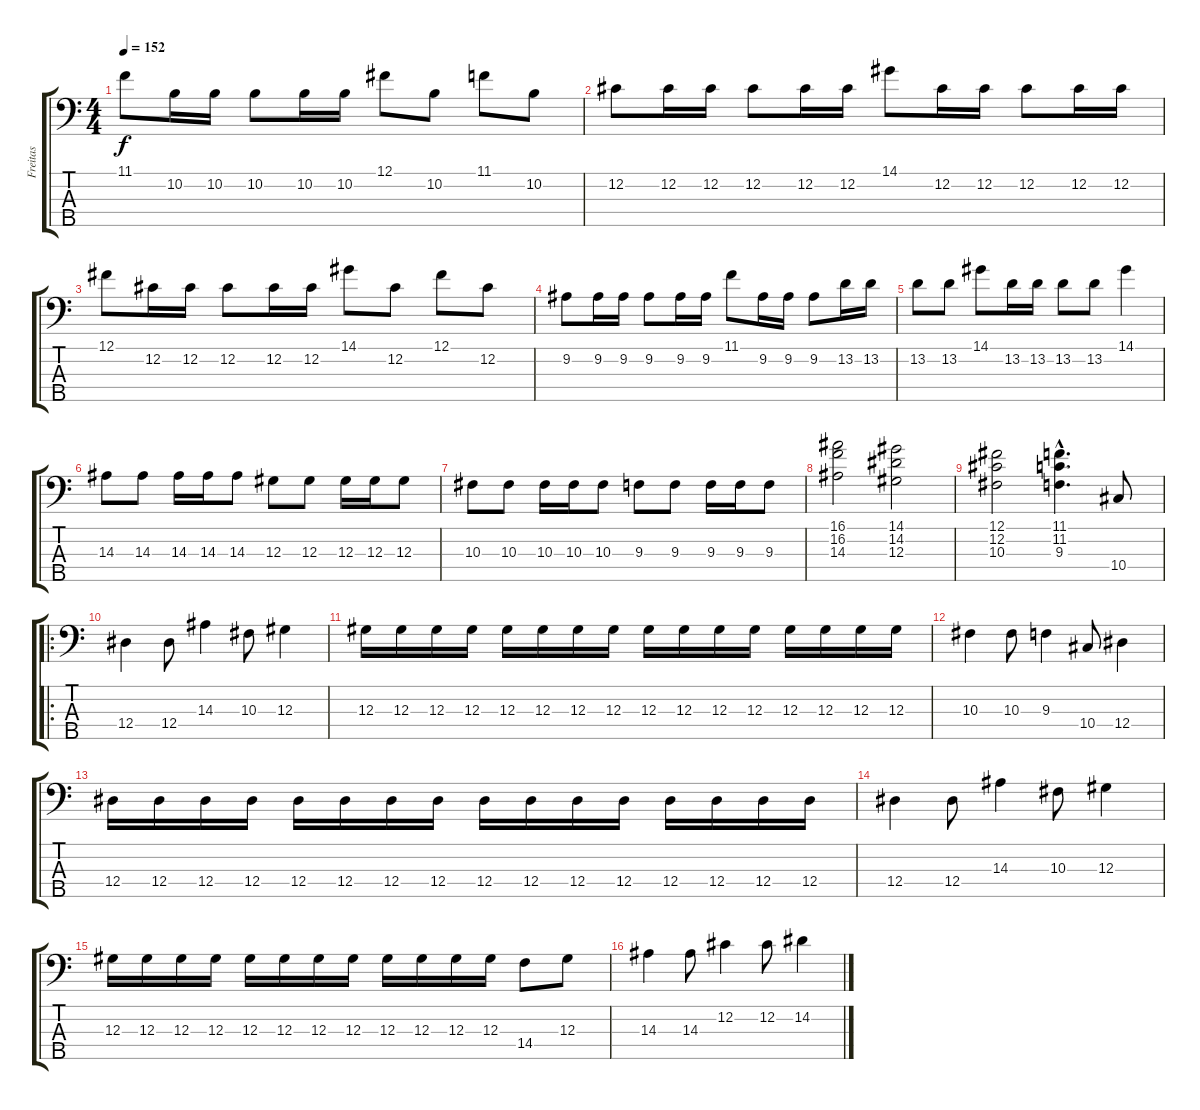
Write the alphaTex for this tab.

\track ("Freitas" "Freitas") {instrument electricbasspick}
\staff {score tabs}
\tuning (Gb2 Db2 Ab1 Eb1 Bb0) {hide}
\ts (4 4)
\tempo 152
\clef f4
\ks c
11.1.8{dy f} 10.2.16 10.2.16 10.2.8 10.2.16 10.2.16 12.1.8 10.2.8 11.1.8 10.2.8 |
12.2.8 12.2.16 12.2.16 12.2.8 12.2.16 12.2.16 14.1.8 12.2.16 12.2.16 12.2.8 12.2.16 12.2.16 |
12.1.8 12.2.16 12.2.16 12.2.8 12.2.16 12.2.16 14.1.8 12.2.8 12.1.8 12.2.8 |
9.2.8 9.2.16 9.2.16 9.2.8 9.2.16 9.2.16 11.1.8 9.2.16 9.2.16 9.2.8 13.2.16 13.2.16 |
13.2.8 13.2.8 14.1.8 13.2.16 13.2.16 13.2.8 13.2.8 14.1.4 |
14.3.8 14.3.8 14.3.16 14.3.16 14.3.8 12.3.8 12.3.8 12.3.16 12.3.16 12.3.8 |
10.3.8 10.3.8 10.3.16 10.3.16 10.3.8 9.3.8 9.3.8 9.3.16 9.3.16 9.3.8 |
(16.1 16.2 14.3).2 (14.1 14.2 12.3).2 |
(12.1 12.2 10.3).2 (11.1{hac} 11.2{hac} 9.3{hac}).4{d} 10.4.8 |
\ro
12.4.4 12.4.8 14.3.4 10.3.8 12.3.4 |
12.3.16 12.3.16 12.3.16 12.3.16 12.3.16 12.3.16 12.3.16 12.3.16 12.3.16 12.3.16 12.3.16 12.3.16 12.3.16 12.3.16 12.3.16 12.3.16 |
10.3.4 10.3.8 9.3.4 10.4.8 12.4.4 |
12.4.16 12.4.16 12.4.16 12.4.16 12.4.16 12.4.16 12.4.16 12.4.16 12.4.16 12.4.16 12.4.16 12.4.16 12.4.16 12.4.16 12.4.16 12.4.16 |
12.4.4 12.4.8 14.3.4 10.3.8 12.3.4 |
12.3.16 12.3.16 12.3.16 12.3.16 12.3.16 12.3.16 12.3.16 12.3.16 12.3.16 12.3.16 12.3.16 12.3.16 14.4.8 12.3.8 |
14.3.4 14.3.8 12.2.4 12.2.8 14.2.4
